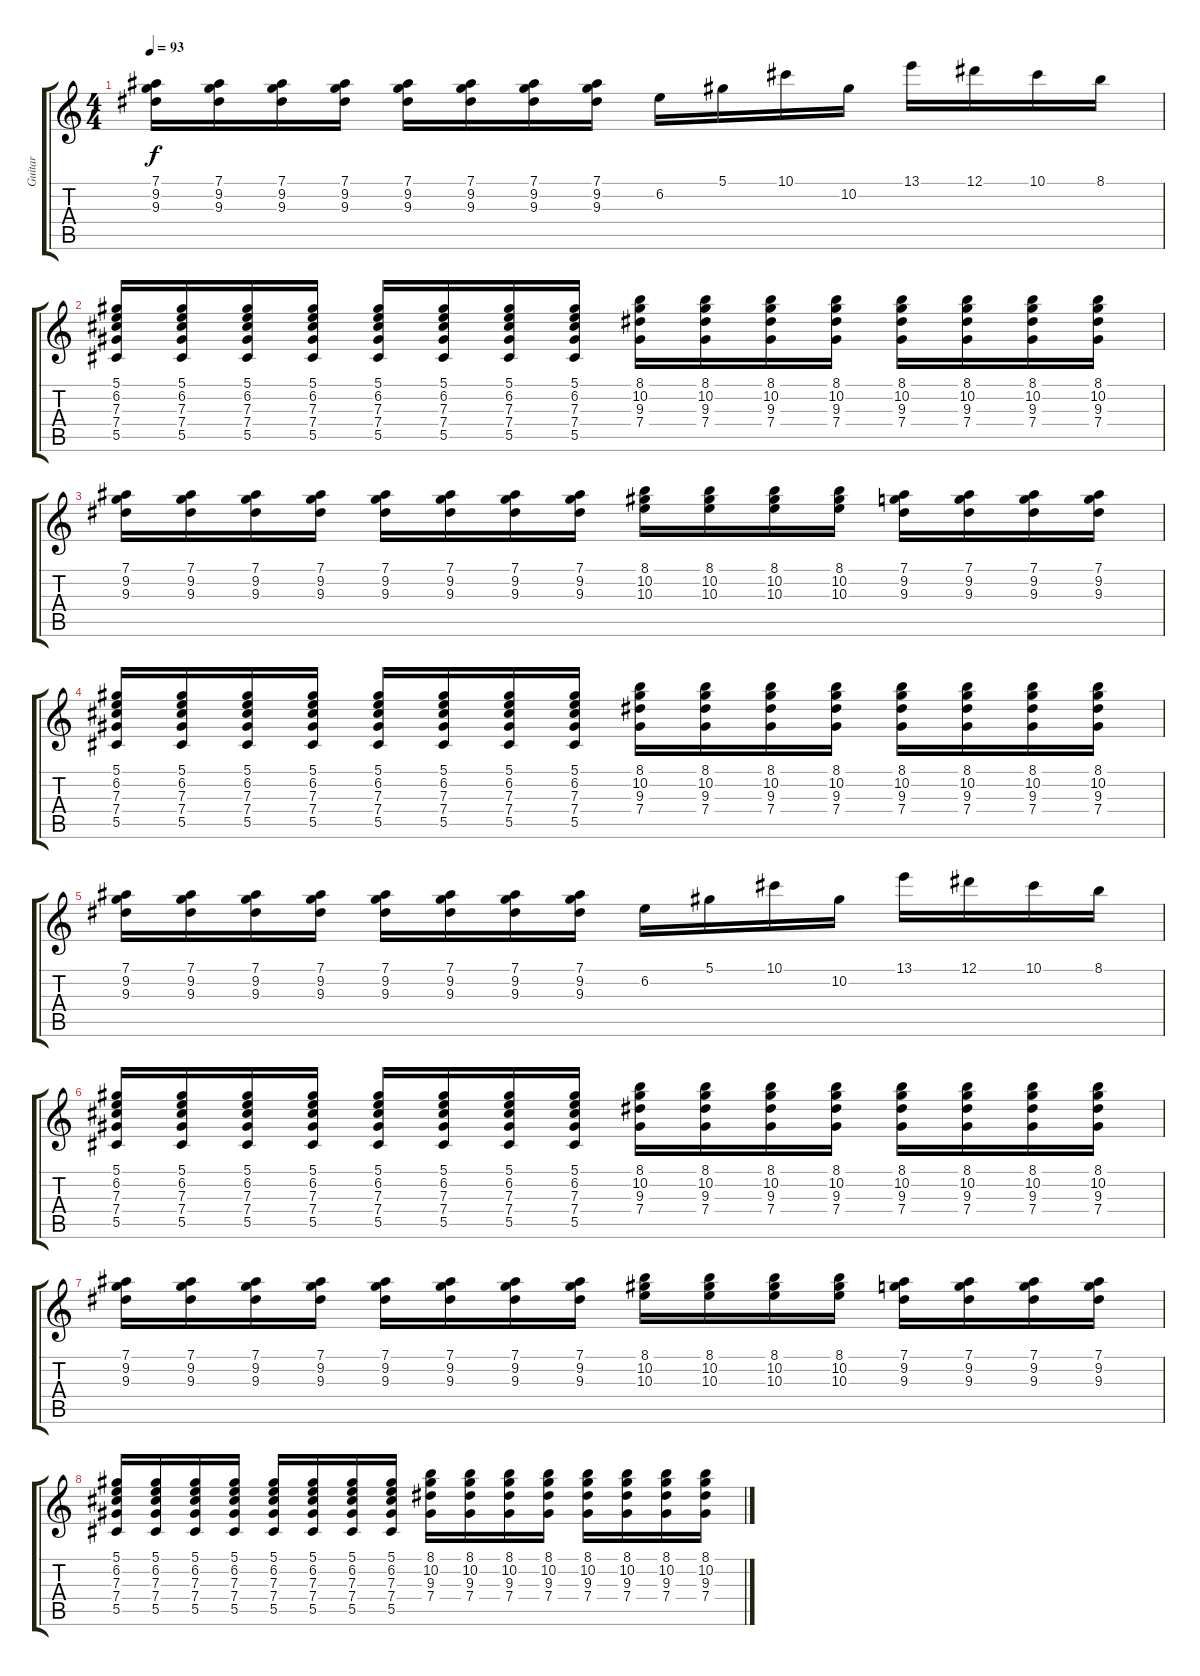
\track ("Guitar" "Guitar") {instrument distortionguitar}
\staff {score tabs}
\tuning (Eb4 Bb3 Gb3 Db3 Ab2 Db2) {hide}
\ts (4 4)
\tempo 93
\clef g2
\ks c
(7.1 9.2 9.3).16{dy f} (7.1 9.2 9.3).16 (7.1 9.2 9.3).16 (7.1 9.2 9.3).16 (7.1 9.2 9.3).16 (7.1 9.2 9.3).16 (7.1 9.2 9.3).16 (7.1 9.2 9.3).16 6.2.16 5.1.16 10.1.16 10.2.16 13.1.16 12.1.16 10.1.16 8.1.16 |
(5.1 6.2 7.3 7.4 5.5).16 (5.1 6.2 7.3 7.4 5.5).16 (5.1 6.2 7.3 7.4 5.5).16 (5.1 6.2 7.3 7.4 5.5).16 (5.1 6.2 7.3 7.4 5.5).16 (5.1 6.2 7.3 7.4 5.5).16 (5.1 6.2 7.3 7.4 5.5).16 (5.1 6.2 7.3 7.4 5.5).16 (8.1 10.2 9.3 7.4).16 (8.1 10.2 9.3 7.4).16 (8.1 10.2 9.3 7.4).16 (8.1 10.2 9.3 7.4).16 (8.1 10.2 9.3 7.4).16 (8.1 10.2 9.3 7.4).16 (8.1 10.2 9.3 7.4).16 (8.1 10.2 9.3 7.4).16 |
(7.1 9.2 9.3).16 (7.1 9.2 9.3).16 (7.1 9.2 9.3).16 (7.1 9.2 9.3).16 (7.1 9.2 9.3).16 (7.1 9.2 9.3).16 (7.1 9.2 9.3).16 (7.1 9.2 9.3).16 (8.1 10.2 10.3).16 (8.1 10.2 10.3).16 (8.1 10.2 10.3).16 (8.1 10.2 10.3).16 (7.1 9.2 9.3).16 (7.1 9.2 9.3).16 (7.1 9.2 9.3).16 (7.1 9.2 9.3).16 |
(5.1 6.2 7.3 7.4 5.5).16 (5.1 6.2 7.3 7.4 5.5).16 (5.1 6.2 7.3 7.4 5.5).16 (5.1 6.2 7.3 7.4 5.5).16 (5.1 6.2 7.3 7.4 5.5).16 (5.1 6.2 7.3 7.4 5.5).16 (5.1 6.2 7.3 7.4 5.5).16 (5.1 6.2 7.3 7.4 5.5).16 (8.1 10.2 9.3 7.4).16 (8.1 10.2 9.3 7.4).16 (8.1 10.2 9.3 7.4).16 (8.1 10.2 9.3 7.4).16 (8.1 10.2 9.3 7.4).16 (8.1 10.2 9.3 7.4).16 (8.1 10.2 9.3 7.4).16 (8.1 10.2 9.3 7.4).16 |
(7.1 9.2 9.3).16 (7.1 9.2 9.3).16 (7.1 9.2 9.3).16 (7.1 9.2 9.3).16 (7.1 9.2 9.3).16 (7.1 9.2 9.3).16 (7.1 9.2 9.3).16 (7.1 9.2 9.3).16 6.2.16 5.1.16 10.1.16 10.2.16 13.1.16 12.1.16 10.1.16 8.1.16 |
(5.1 6.2 7.3 7.4 5.5).16 (5.1 6.2 7.3 7.4 5.5).16 (5.1 6.2 7.3 7.4 5.5).16 (5.1 6.2 7.3 7.4 5.5).16 (5.1 6.2 7.3 7.4 5.5).16 (5.1 6.2 7.3 7.4 5.5).16 (5.1 6.2 7.3 7.4 5.5).16 (5.1 6.2 7.3 7.4 5.5).16 (8.1 10.2 9.3 7.4).16 (8.1 10.2 9.3 7.4).16 (8.1 10.2 9.3 7.4).16 (8.1 10.2 9.3 7.4).16 (8.1 10.2 9.3 7.4).16 (8.1 10.2 9.3 7.4).16 (8.1 10.2 9.3 7.4).16 (8.1 10.2 9.3 7.4).16 |
(7.1 9.2 9.3).16 (7.1 9.2 9.3).16 (7.1 9.2 9.3).16 (7.1 9.2 9.3).16 (7.1 9.2 9.3).16 (7.1 9.2 9.3).16 (7.1 9.2 9.3).16 (7.1 9.2 9.3).16 (8.1 10.2 10.3).16 (8.1 10.2 10.3).16 (8.1 10.2 10.3).16 (8.1 10.2 10.3).16 (7.1 9.2 9.3).16 (7.1 9.2 9.3).16 (7.1 9.2 9.3).16 (7.1 9.2 9.3).16 |
(5.1 6.2 7.3 7.4 5.5).16 (5.1 6.2 7.3 7.4 5.5).16 (5.1 6.2 7.3 7.4 5.5).16 (5.1 6.2 7.3 7.4 5.5).16 (5.1 6.2 7.3 7.4 5.5).16 (5.1 6.2 7.3 7.4 5.5).16 (5.1 6.2 7.3 7.4 5.5).16 (5.1 6.2 7.3 7.4 5.5).16 (8.1 10.2 9.3 7.4).16 (8.1 10.2 9.3 7.4).16 (8.1 10.2 9.3 7.4).16 (8.1 10.2 9.3 7.4).16 (8.1 10.2 9.3 7.4).16 (8.1 10.2 9.3 7.4).16 (8.1 10.2 9.3 7.4).16 (8.1 10.2 9.3 7.4).16
